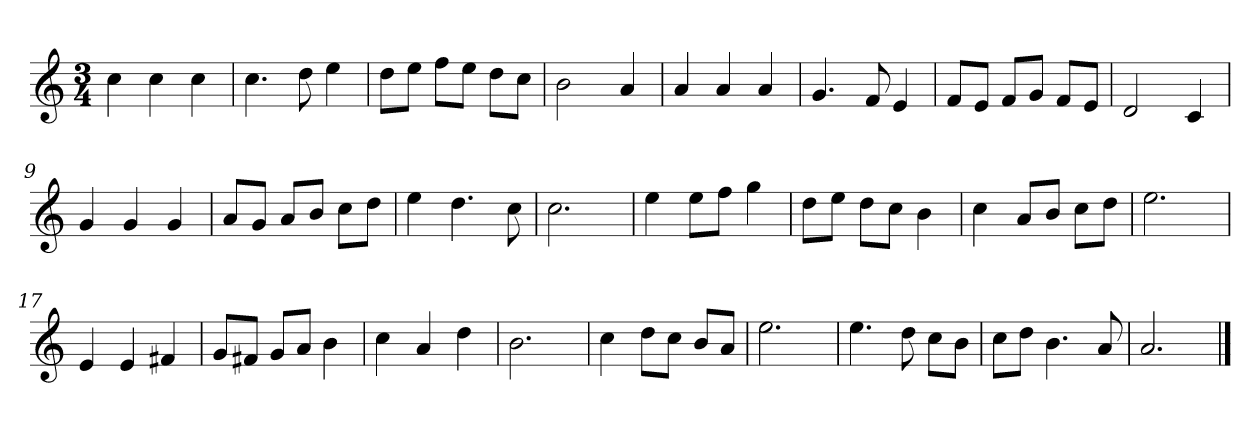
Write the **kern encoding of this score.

**kern
*part1
*staff1
*k[]
*M3/4
*MM120
=1
4cc
4cc
4cc
=2
4.cc
8dd
4ee
=3
8ddL
8eeJ
8ffL
8eeJ
8ddL
8ccJ
=4
2b
4a
=5
4a
4a
4a
=6
4.g
8f
4e
=7
8fL
8eJ
8fL
8gJ
8fL
8eJ
=8
2d
4c
=9
4g
4g
4g
=10
8aL
8gJ
8aL
8bJ
8ccL
8ddJ
=11
4ee
4.dd
8cc
=12
2.cc
=13
4ee
8eeL
8ffJ
4gg
=14
8ddL
8eeJ
8ddL
8ccJ
4b
=15
4cc
8aL
8bJ
8ccL
8ddJ
=16
2.ee
=17
4e
4e
4f#X
=18
8gL
8f#XJ
8gL
8aJ
4b
=19
4cc
4a
4dd
=20
2.b
=21
4cc
8ddL
8ccJ
8bL
8aJ
=22
2.ee
=23
4.ee
8dd
8ccL
8bJ
=24
8ccL
8ddJ
4.b
8a
=25
2.a
==
*-
